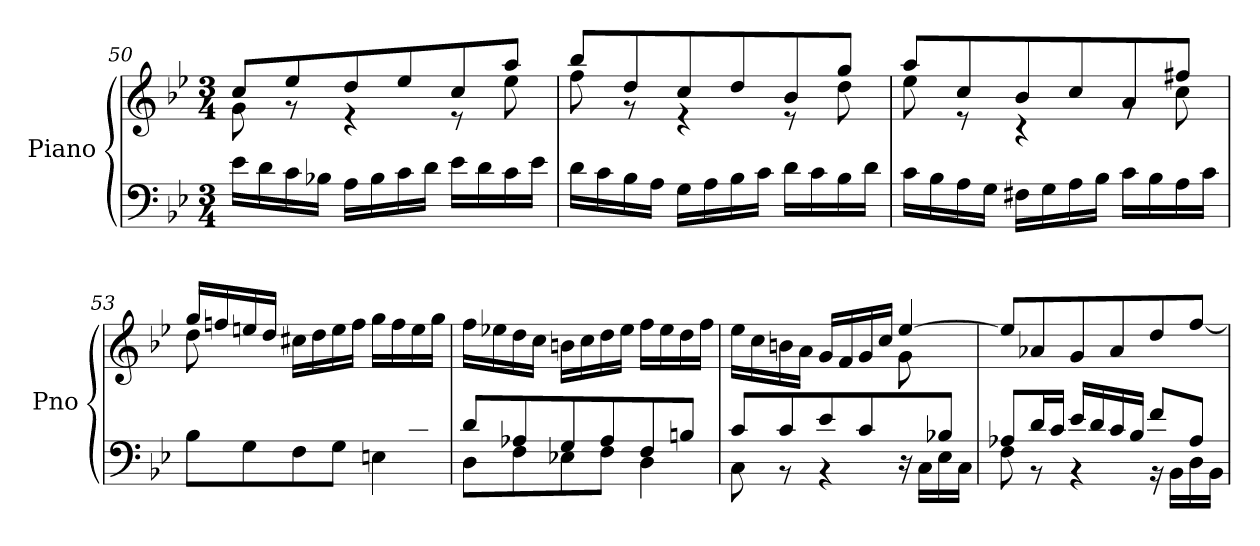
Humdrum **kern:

**kern	**kern
*part1	*part1
*staff2	*staff1
*I"Piano	*
*I'Pno	*
*clefF4	*clefG2
*k[b-e-]	*k[b-e-]
*M3/4	*M3/4
=50	=50
*	*^
16e-\LL	8cc/L	8g\
16d\	.	.
16c\	8ee-/	8r
16B-X\JJ	.	.
16A\LL	8dd/	4r
16B-\	.	.
16c\	8ee-/	.
16d\JJ	.	.
16e-\LL	8cc/	8r
16d\	.	.
16c\	8aa/J	8ee-\
16e-\JJ	.	.
!!LO:LB:g=z	!!
=51	=51	=51
16d\LL	8bb-/L	8ff\
16c\	.	.
16B-\	8dd/	8r
16A\JJ	.	.
16G\LL	8cc/	4r
16A\	.	.
16B-\	8dd/	.
16c\JJ	.	.
16d\LL	8b-/	8r
16c\	.	.
16B-\	8gg/J	8dd\
16d\JJ	.	.
=52	=52	=52
16c\LL	8aa/L	8ee-\
16B-\	.	.
16A\	8cc/	8r
16G\JJ	.	.
16F#X\LL	8b-/	4r
16G\	.	.
16A\	8cc/	.
16B-\JJ	.	.
16c\LL	8a/	8rg
16B-\	.	.
16A\	8ff#X/J	8cc\
16c\JJ	.	.
=53	=53	=53
*^	*	*
8ryy	8B-\L	16gg/LL	8dd\L
.	.	16ffn/	.
8B-/	8G\	16een/	2ryy
.	.	16dd/JJ	.
8A/	8F\	16cc#X\LL	.
.	.	16dd\	.
8B-/	8G\J	16ee\	.
.	.	16ff\JJ	.
8G/	4En\	16gg\LL	.
.	.	16ff\	.
8c#X/J	.	16ee\	8ryy
.	.	16gg\JJ	.
*	*	*v	*v
!!LO:LB:g=z
=54	=54	=54
8d/L	8D\L	16ff\LL
.	.	16ee-X\
8A-X/	8F\	16dd\
.	.	16cc\JJ
8G/	8E-X\	16bn\LL
.	.	16cc\
8A-/	8F\J	16dd\
.	.	16ee-\JJ
8F/	4D\	16ff\LL
.	.	16ee-\
8Bn/J	.	16dd\
.	.	16ff\JJ
=55	=55	=55
*	*	*^
8c/L	8C\	16ee-\LL	2ryy
.	.	16cc\	.
8c/	8r	16bn\	.
.	.	16a\JJ	.
8e-/	4r	16g/LL	.
.	.	16f/	.
8c/	.	16g/	.
.	.	16cc/JJ	.
8ryy	16r	[4ee-/	8g\
.	16C\LL	.	.
8B-X/J	16E-\	.	8ryy
.	16C\JJ	.	.
*	*	*v	*v
=56	=56	=56
8A-X/L	8F\	8ee-/L]
16d/L	8r	8a-X/
16c/JJ	.	.
16e-/LL	4r	8g/
16d/	.	.
16c/	.	8a-/
16B-/JJ	.	.
8f/L	16r	8dd/
.	16BB-\LL	.
8A-/J	16D\	[8ff/J
.	16BB-\JJ	.
*v	*v	*
=	=
*-	*-
